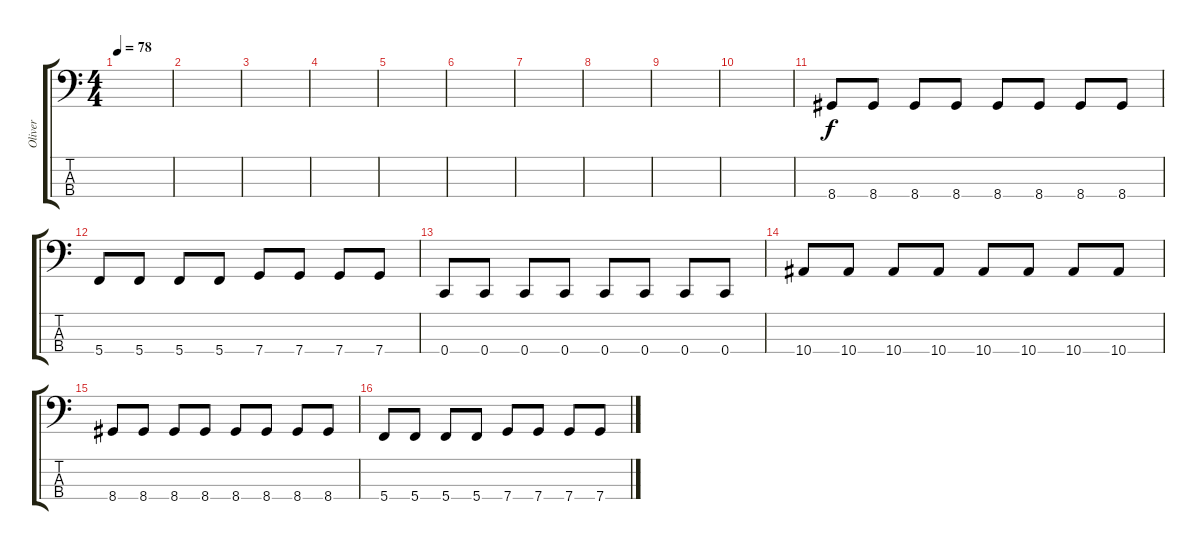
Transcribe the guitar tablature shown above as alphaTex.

\track ("Oliver" "Oliver") {instrument electricbassfinger}
\staff {score tabs}
\tuning (F2 C2 G1 C1) {hide}
\ts (4 4)
\tempo 78
\clef f4
\ks c
|
|
|
|
|
|
|
|
|
|
8.4.8 8.4.8 8.4.8 8.4.8 8.4.8 8.4.8 8.4.8 8.4.8 |
5.4.8 5.4.8 5.4.8 5.4.8 7.4.8 7.4.8 7.4.8 7.4.8 |
0.4.8 0.4.8 0.4.8 0.4.8 0.4.8 0.4.8 0.4.8 0.4.8 |
10.4.8 10.4.8 10.4.8 10.4.8 10.4.8 10.4.8 10.4.8 10.4.8 |
8.4.8 8.4.8 8.4.8 8.4.8 8.4.8 8.4.8 8.4.8 8.4.8 |
5.4.8 5.4.8 5.4.8 5.4.8 7.4.8 7.4.8 7.4.8 7.4.8
